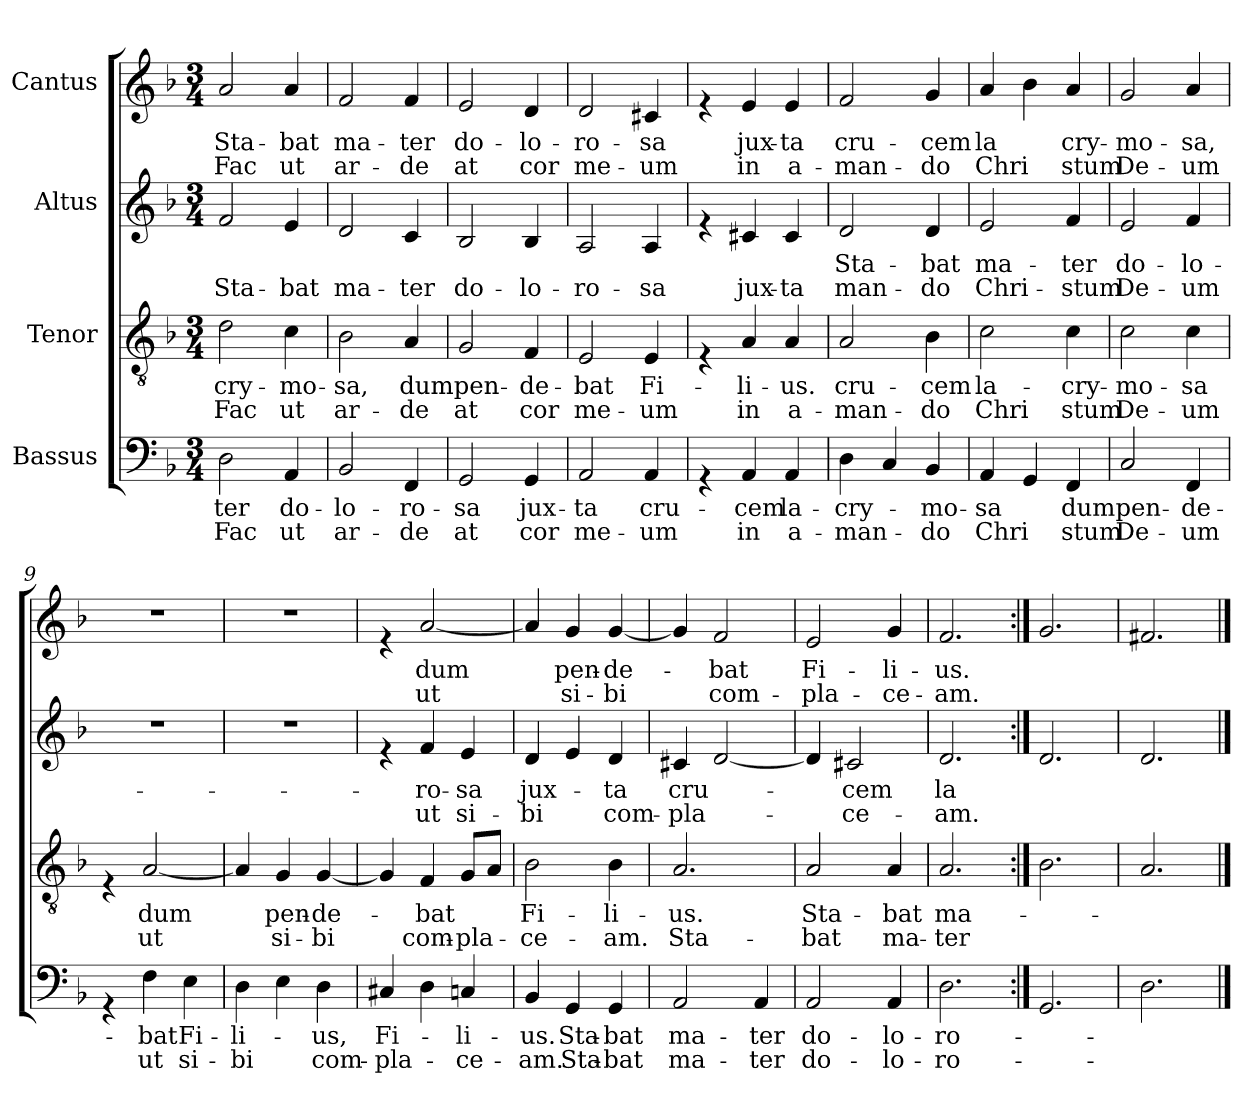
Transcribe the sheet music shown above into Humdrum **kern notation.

**kern	**text	**text	**kern	**text	**text	**kern	**text	**text	**kern	**text	**text
*part4	*part4	*part4	*part3	*part3	*part3	*part2	*part2	*part2	*part1	*part1	*part1
*staff4	*staff4	*staff4	*staff3	*staff3	*staff3	*staff2	*staff2	*staff2	*staff1	*staff1	*staff1
*I"Bassus	*	*	*I"Tenor	*	*	*I"Altus	*	*	*I"Cantus	*	*
*clefF4	*	*	*clefGv2	*	*	*clefG2	*	*	*clefG2	*	*
*k[b-]	*	*	*k[b-]	*	*	*k[b-]	*	*	*k[b-]	*	*
*F:	*	*	*F:	*	*	*F:	*	*	*F:	*	*
*M3/4	*	*	*M3/4	*	*	*M3/4	*	*	*M3/4	*	*
=1	=1	=1	=1	=1	=1	=1	=1	=1	=1	=1	=1
!	!LO:LY:b	!LO:LY:b	!	!LO:LY:b	!LO:LY:b	!	!	!LO:LY:b	!	!LO:LY:b	!LO:LY:b
2D\	ter	Fac	2d\	cry-	Fac	2f/	.	Sta-	2a/	Sta-	Fac
!	!LO:LY:b	!LO:LY:b	!	!LO:LY:b	!LO:LY:b	!	!	!LO:LY:b	!	!LO:LY:b	!LO:LY:b
4AA/	do-	ut	4c\	-mo-	ut	4e/	.	-bat	4a/	-bat	ut
=2	=2	=2	=2	=2	=2	=2	=2	=2	=2	=2	=2
!	!LO:LY:b	!LO:LY:b	!	!LO:LY:b	!LO:LY:b	!	!	!LO:LY:b	!	!LO:LY:b	!LO:LY:b
2BB-/	-lo-	ar-	2B-\	-sa,	ar-	2d/	.	ma-	2f/	ma-	ar-
!	!LO:LY:b	!LO:LY:b	!	!LO:LY:b	!LO:LY:b	!	!	!LO:LY:b	!	!LO:LY:b	!LO:LY:b
4FF/	-ro-	-de	4A/	dum	-de	4c/	.	-ter	4f/	-ter	-de
=3	=3	=3	=3	=3	=3	=3	=3	=3	=3	=3	=3
!	!LO:LY:b	!LO:LY:b	!	!LO:LY:b	!LO:LY:b	!	!	!LO:LY:b	!	!LO:LY:b	!LO:LY:b
2GG/	-sa	at	2G/	pen-	at	2B-/	.	do-	2e/	do-	at
!	!LO:LY:b	!LO:LY:b	!	!LO:LY:b	!LO:LY:b	!	!	!LO:LY:b	!	!LO:LY:b	!LO:LY:b
4GG/	jux-	cor	4F/	-de-	cor	4B-/	.	-lo-	4d/	-lo-	cor
=4	=4	=4	=4	=4	=4	=4	=4	=4	=4	=4	=4
!	!LO:LY:b	!LO:LY:b	!	!LO:LY:b	!LO:LY:b	!	!	!LO:LY:b	!	!LO:LY:b	!LO:LY:b
2AA/	-ta	me-	2E/	-bat	me-	2A/	.	-ro-	2d/	-ro-	me-
!	!LO:LY:b	!LO:LY:b	!	!LO:LY:b	!LO:LY:b	!	!	!LO:LY:b	!	!LO:LY:b	!LO:LY:b
4AA/	cru-	-um	4E/	Fi-	-um	4A/	.	-sa	4c#X/	-sa	-um
=5	=5	=5	=5	=5	=5	=5	=5	=5	=5	=5	=5
4rGG	.	.	4rE	.	.	4re	.	.	4re	.	.
!	!LO:LY:b	!LO:LY:b	!	!LO:LY:b	!LO:LY:b	!	!	!LO:LY:b	!	!LO:LY:b	!LO:LY:b
4AA/	-cem	in	4A/	-li-	in	4c#X/	.	jux-	4e/	jux-	in
!	!LO:LY:b	!LO:LY:b	!	!LO:LY:b	!LO:LY:b	!	!	!LO:LY:b	!	!LO:LY:b	!LO:LY:b
4AA/	la-	a-	4A/	-us.	a-	4c#/	.	-ta	4e/	-ta	a-
!!LO:LB:g=z
=6	=6	=6	=6	=6	=6	=6	=6	=6	=6	=6	=6
!	!LO:LY:b	!LO:LY:b	!	!LO:LY:b	!LO:LY:b	!	!LO:LY:b	!LO:LY:b	!	!LO:LY:b	!LO:LY:b
4D\	-cry-	-man-	2A/	cru-	-man-	2d/	Sta-	man-	2f/	cru-	-man-
4C/	.	.	.	.	.	.	.	.	.	.	.
!	!LO:LY:b	!LO:LY:b	!	!LO:LY:b	!LO:LY:b	!	!LO:LY:b	!LO:LY:b	!	!LO:LY:b	!LO:LY:b
4BB-/	-mo-	-do	4B-\	-cem	-do	4d/	-bat	-do	4g/	-cem	-do
=7	=7	=7	=7	=7	=7	=7	=7	=7	=7	=7	=7
!	!LO:LY:b	!LO:LY:b	!	!LO:LY:b	!LO:LY:b	!	!LO:LY:b	!LO:LY:b	!	!LO:LY:b	!LO:LY:b
4AA/	-sa	Chri	2c\	la-	Chri	2e/	ma-	Chri-	4a/	la	Chri
4GG/	.	.	.	.	.	.	.	.	4b-\	.	.
!	!LO:LY:b	!LO:LY:b	!	!LO:LY:b	!LO:LY:b	!	!LO:LY:b	!LO:LY:b	!	!LO:LY:b	!LO:LY:b
4FF/	dum	stum	4c\	-cry-	stum	4f/	-ter	-stum	4a/	cry-	stum
=8	=8	=8	=8	=8	=8	=8	=8	=8	=8	=8	=8
!	!LO:LY:b	!LO:LY:b	!	!LO:LY:b	!LO:LY:b	!	!LO:LY:b	!LO:LY:b	!	!LO:LY:b	!LO:LY:b
2C/	pen-	De-	2c\	-mo-	De-	2e/	do-	De-	2g/	-mo-	De-
!	!LO:LY:b	!LO:LY:b	!	!LO:LY:b	!LO:LY:b	!	!LO:LY:b	!LO:LY:b	!	!LO:LY:b	!LO:LY:b
4FF/	-de-	-um	4c\	-sa	-um	4f/	-lo-	-um	4a/	-sa,	-um
=9	=9	=9	=9	=9	=9	=9	=9	=9	=9	=9	=9
4rGG	.	.	4rE	.	.	2.r	.	.	2.r	.	.
!	!LO:LY:b	!LO:LY:b	!	!LO:LY:b	!LO:LY:b	!	!	!	!	!	!
4F\	-bat	ut	[<2A/	dum	ut	.	.	.	.	.	.
!	!LO:LY:b	!LO:LY:b	!	!	!	!	!	!	!	!	!
4E\	Fi-	si-	.	.	.	.	.	.	.	.	.
=10	=10	=10	=10	=10	=10	=10	=10	=10	=10	=10	=10
!	!LO:LY:b	!LO:LY:b	!	!	!	!	!	!	!	!	!
4D\	-li-	-bi	4A/]	.	.	2.r	.	.	2.r	.	.
!	!	!	!	!LO:LY:b	!LO:LY:b	!	!	!	!	!	!
4E\	.	.	4G/	pen-	si-	.	.	.	.	.	.
!	!LO:LY:b	!LO:LY:b	!	!LO:LY:b	!LO:LY:b	!	!	!	!	!	!
4D\	-us,	com-	[<4G/	-de-	-bi	.	.	.	.	.	.
=11	=11	=11	=11	=11	=11	=11	=11	=11	=11	=11	=11
!	!LO:LY:b	!LO:LY:b	!	!	!	!	!	!	!	!	!
4C#X/	Fi-	-pla-	4G/]	.	.	4re	.	.	4re	.	.
!	!	!	!	!LO:LY:b	!LO:LY:b	!	!LO:LY:b	!LO:LY:b	!	!LO:LY:b	!LO:LY:b
4D\	.	.	4F/	-bat	com-	4f/	-ro-	ut	[<2a/	dum	ut
!	!LO:LY:b	!LO:LY:b	!	!	!LO:LY:b	!	!LO:LY:b	!LO:LY:b	!	!	!
4Cn/	-li-	-ce-	8G/L	.	-pla-	4e/	-sa	si-	.	.	.
.	.	.	8A/J	.	.	.	.	.	.	.	.
!!LO:LB:g=z
=12	=12	=12	=12	=12	=12	=12	=12	=12	=12	=12	=12
!	!LO:LY:b	!LO:LY:b	!	!LO:LY:b	!LO:LY:b	!	!LO:LY:b	!LO:LY:b	!	!	!
4BB-/	-us.	-am.	2B-\	Fi-	-ce-	4d/	jux-	-bi	4a/]	.	.
!	!LO:LY:b	!LO:LY:b	!	!	!	!	!	!	!	!LO:LY:b	!LO:LY:b
4GG/	Sta-	Sta-	.	.	.	4e/	.	.	4g/	pen-	si-
!	!LO:LY:b	!LO:LY:b	!	!LO:LY:b	!LO:LY:b	!	!LO:LY:b	!LO:LY:b	!	!LO:LY:b	!LO:LY:b
4GG/	-bat	-bat	4B-\	-li-	-am.	4d/	-ta	com-	[<4g/	-de-	-bi
=13	=13	=13	=13	=13	=13	=13	=13	=13	=13	=13	=13
!	!LO:LY:b	!LO:LY:b	!	!LO:LY:b	!LO:LY:b	!	!LO:LY:b	!LO:LY:b	!	!	!
2AA/	ma-	ma-	2.A/	-us.	Sta-	4c#X/	cru-	-pla-	4g/]	.	.
!	!	!	!	!	!	!	!	!	!	!LO:LY:b	!LO:LY:b
.	.	.	.	.	.	[<2d/	.	.	2f/	-bat	com-
!	!LO:LY:b	!LO:LY:b	!	!	!	!	!	!	!	!	!
4AA/	-ter	-ter	.	.	.	.	.	.	.	.	.
=14	=14	=14	=14	=14	=14	=14	=14	=14	=14	=14	=14
!	!LO:LY:b	!LO:LY:b	!	!LO:LY:b	!LO:LY:b	!	!	!	!	!LO:LY:b	!LO:LY:b
2AA/	do-	do-	2A/	Sta-	-bat	4d/]	.	.	2e/	Fi-	-pla-
!	!	!	!	!	!	!	!LO:LY:b	!LO:LY:b	!	!	!
.	.	.	.	.	.	2c#X/	-cem	-ce-	.	.	.
!	!LO:LY:b	!LO:LY:b	!	!LO:LY:b	!LO:LY:b	!	!	!	!	!LO:LY:b	!LO:LY:b
4AA/	-lo-	-lo-	4A/	-bat	ma-	.	.	.	4g/	-li-	-ce-
=15	=15	=15	=15	=15	=15	=15	=15	=15	=15	=15	=15
!	!LO:LY:b	!LO:LY:b	!	!LO:LY:b	!LO:LY:b	!	!LO:LY:b	!LO:LY:b	!	!LO:LY:b	!LO:LY:b
2.D\	-ro-	-ro-	2.A/	ma-	-ter	2.d/	la	-am.	2.f/	-us.	-am.
=16:|!	=16:|!	=16:|!	=16:|!	=16:|!	=16:|!	=16:|!	=16:|!	=16:|!	=16:|!	=16:|!	=16:|!
2.GG/	.	.	2.B-\	.	.	2.d/	.	.	2.g/	.	.
=17	=17	=17	=17	=17	=17	=17	=17	=17	=17	=17	=17
2.D\	.	.	2.A/	.	.	2.d/	.	.	2.f#X/	.	.
==	==	==	==	==	==	==	==	==	==	==	==
*-	*-	*-	*-	*-	*-	*-	*-	*-	*-	*-	*-
